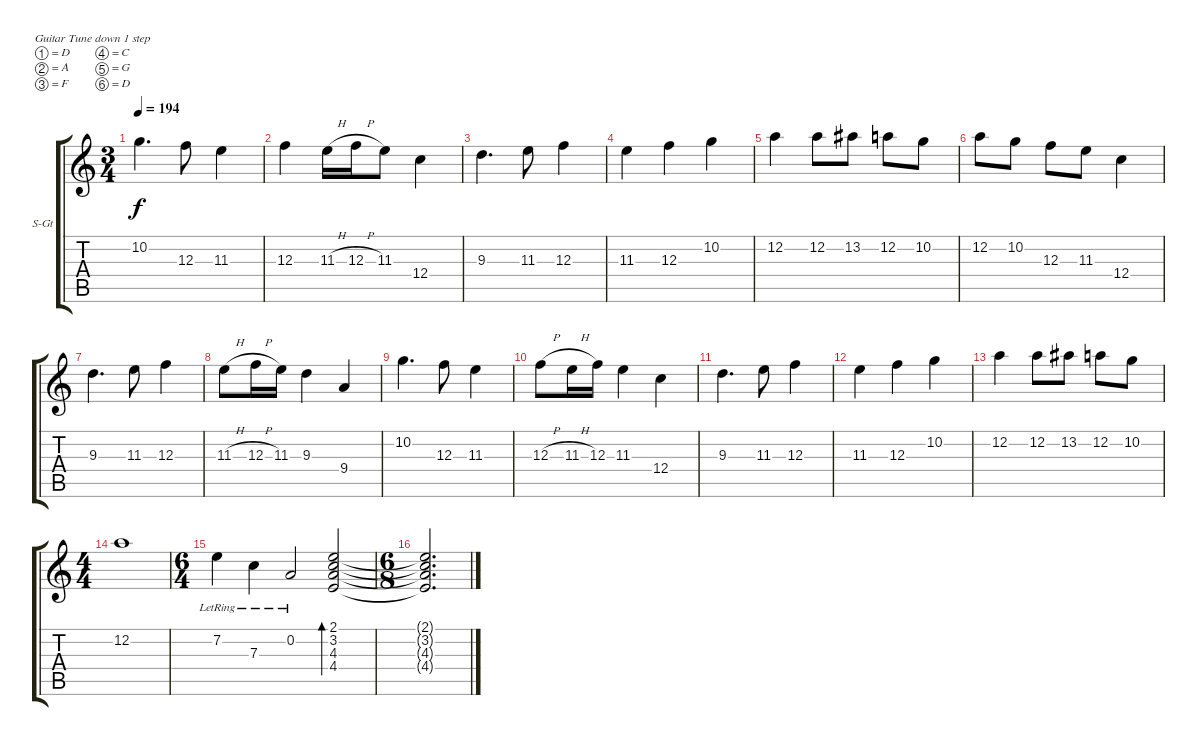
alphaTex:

\defaultSystemsLayout 4
\bracketExtendMode groupsimilarinstruments
\firstSystemTrackNameOrientation horizontal
\otherSystemsTrackNameOrientation horizontal
\track ("Guitar 1" "S-Gt") {instrument acousticguitarsteel}
\staff {score tabs}
\tuning (D4 A3 F3 C3 G2 D2)
\ts (3 4)
\tempo 194
\clef g2
\ks c
10.2.4{d dy f} 12.3.8 11.3.4 |
12.3.4 11.3{h}.16 12.3{h}.16 11.3.8 12.4.4 |
9.3.4{d} 11.3.8 12.3.4 |
11.3.4 12.3.4 10.2.4 |
12.2.4 12.2.8 13.2.8 12.2.8 10.2.8 |
12.2.8 10.2.8 12.3.8 11.3.8 12.4.4 |
9.3.4{d} 11.3.8 12.3.4 |
11.3{h}.8 12.3{h}.16 11.3.16 9.3.4 9.4.4 |
10.2.4{d} 12.3.8 11.3.4 |
12.3{h}.8 11.3{h}.16 12.3.16 11.3.4 12.4.4 |
9.3.4{d} 11.3.8 12.3.4 |
11.3.4 12.3.4 10.2.4 |
12.2.4 12.2.8 13.2.8 12.2.8 10.2.8 |
\ts (4 4)
12.2.1 |
\ts (6 4)
7.2{lr}.4 7.3{lr}.4 0.2{lr}.2 (4.4 4.3 3.2 2.1).2{bd 216} |
\ts (6 8)
(2.1{t} 3.2{t} 4.3{t} 4.4{t}).2{d}
